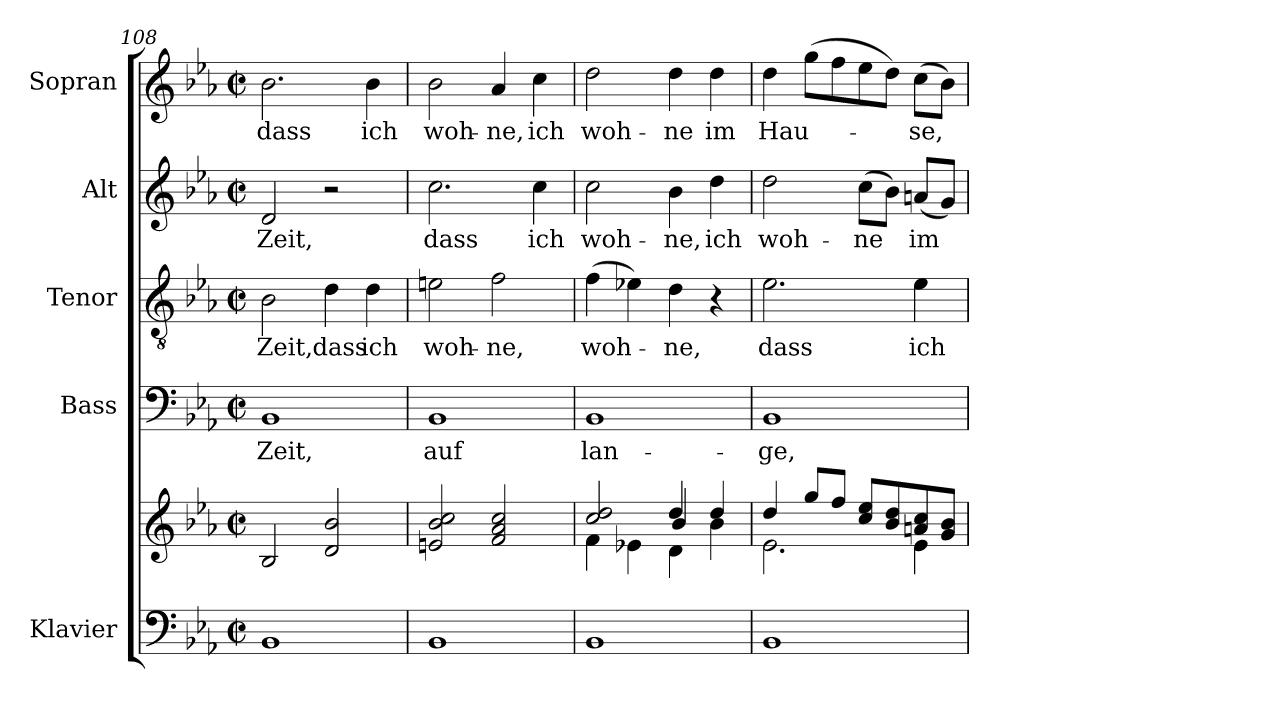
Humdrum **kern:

**kern	**kern	**kern	**text	**kern	**text	**kern	**text	**kern	**text
*part5	*part5	*part4	*part4	*part3	*part3	*part2	*part2	*part1	*part1
*staff6	*staff5	*staff4	*staff4	*staff3	*staff3	*staff2	*staff2	*staff1	*staff1
*I"Klavier	*	*I"Bass	*	*I"Tenor	*	*I"Alt	*	*I"Sopran	*
*I'Klav.	*	*I'B.	*	*I'T.	*	*I'A.	*	*I'S.	*
*clefF4	*clefG2	*clefF4	*	*clefGv2	*	*clefG2	*	*clefG2	*
*	*	*	*	*ITrd7c12	*	*	*	*	*
*k[b-e-a-]	*k[b-e-a-]	*k[b-e-a-]	*	*k[b-e-a-]	*	*k[b-e-a-]	*	*k[b-e-a-]	*
*E-:	*E-:	*E-:	*	*E-:	*	*E-:	*	*E-:	*
*M2/2	*M2/2	*M2/2	*	*M2/2	*	*M2/2	*	*M2/2	*
*met(c|)	*met(c|)	*met(c|)	*	*met(c|)	*	*met(c|)	*	*met(c|)	*
=108	=108	=108	=108	=108	=108	=108	=108	=108	=108
!	!	!	!LO:LY:b:color=#000000	!	!	!	!	!	!
!	!	!	!	!	!LO:LY:b:color=#000000	!	!	!	!
!	!	!	!	!	!	!	!LO:LY:b:color=#000000	!	!
!	!	!	!	!	!	!	!	!	!LO:LY:b:color=#000000
1BB-i	2B-i/	1BB-i	Zeit,	2BB-i\	Zeit,	2di/	Zeit,	2.b-i\	dass
!	!	!	!	!	!LO:LY:b:color=#000000	!	!	!	!
.	2di/ 2b-i	.	.	4Di\	dass	2r	.	.	.
!	!	!	!	!	!LO:LY:b:color=#000000	!	!	!	!
!	!	!	!	!	!	!	!	!	!LO:LY:b:color=#000000
.	.	.	.	4Di\	ich	.	.	4b-i\	ich
!!LO:LB:g=z
=109	=109	=109	=109	=109	=109	=109	=109	=109	=109
!	!	!	!LO:LY:b:color=#000000	!	!	!	!	!	!
!	!	!	!	!	!LO:LY:b:color=#000000	!	!	!	!
!	!	!	!	!	!	!	!LO:LY:b:color=#000000	!	!
!	!	!	!	!	!	!	!	!	!LO:LY:b:color=#000000
1BB-i	2eni/ 2b-i 2cci	1BB-i	auf	2Eni\	woh-	2.cci\	dass	2b-i\	woh-
!	!	!	!	!	!LO:LY:b:color=#000000	!	!	!	!
!	!	!	!	!	!	!	!	!	!LO:LY:b:color=#000000
.	2fi/ 2a-i 2cci	.	.	2Fi\	-ne,	.	.	4a-i/	-ne,
!	!	!	!	!	!	!	!LO:LY:b:color=#000000	!	!
!	!	!	!	!	!	!	!	!	!LO:LY:b:color=#000000
.	.	.	.	.	.	4cci\	ich	4cci\	ich
=110	=110	=110	=110	=110	=110	=110	=110	=110	=110
*	*^	*	*	*	*	*	*	*	*
*	*	*^	*	*	*	*	*	*	*	*
!	!	!	!	!	!LO:LY:b:color=#000000	!	!	!	!	!	!
!	!	!	!	!	!	!	!LO:LY:b:color=#000000	!	!	!	!
!	!	!	!	!	!	!	!	!	!LO:LY:b:color=#000000	!	!
!	!	!	!	!	!	!	!	!	!	!	!LO:LY:b:color=#000000
1BB-i	2cci/ 2ddi	2ryy	4fi\	1BB-i	lan-	(4Fi\	woh-	2cci\	woh-	2ddi\	woh-
.	.	.	4e-Xi\	.	.	4E-Xi\)	.	.	.	.	.
!	!	!	!	!	!	!	!LO:LY:b:color=#000000	!	!	!	!
!	!	!	!	!	!	!	!	!	!LO:LY:b:color=#000000	!	!
!	!	!	!	!	!	!	!	!	!	!	!LO:LY:b:color=#000000
.	4ddi/	4b-i/	4di\	.	.	4Di\	-ne,	4b-i\	-ne,	4ddi\	-ne
!	!	!	!	!	!	!	!	!	!LO:LY:b:color=#000000	!	!
!	!	!	!	!	!	!	!	!	!	!	!LO:LY:b:color=#000000
.	4ddi/	4b-i\	4ryy	.	.	4r	.	4ddi\	ich	4ddi\	im
*	*	*v	*v	*	*	*	*	*	*	*	*
=111	=111	=111	=111	=111	=111	=111	=111	=111	=111	=111
*	*	*^	*	*	*	*	*	*	*	*
!	!	!	!	!	!LO:LY:b:color=#000000	!	!	!	!	!	!
*	*	*v	*v	*	*	*	*	*	*	*	*
*	*	*^	*	*	*	*	*	*	*	*
!	!	!	!	!	!	!	!LO:LY:b:color=#000000	!	!	!	!
*	*	*v	*v	*	*	*	*	*	*	*	*
*	*	*^	*	*	*	*	*	*	*	*
!	!	!	!	!	!	!	!	!	!LO:LY:b:color=#000000	!	!
*	*	*v	*v	*	*	*	*	*	*	*	*
*	*	*^	*	*	*	*	*	*	*	*
!	!	!	!	!	!	!	!	!	!	!	!LO:LY:b:color=#000000
*	*	*v	*v	*	*	*	*	*	*	*	*
1BB-i	4ddi/	2.e-i\	1BB-i	-ge,	2.E-i\	dass	2ddi\	woh-	4ddi\	Hau-
.	8ggi/L	.	.	.	.	.	.	.	(8ggi\L	.
.	8ffi/J	.	.	.	.	.	.	.	8ffi\	.
!	!	!	!	!	!	!	!	!LO:LY:b:color=#000000	!	!
.	8cci/ 8ee-iL	.	.	.	.	.	(8cci\L	-ne	8ee-i\	.
.	8b-i/ 8ddi	.	.	.	.	.	8b-i\J)	.	8ddi\J)	.
!	!	!	!	!	!	!LO:LY:b:color=#000000	!	!	!	!
!	!	!	!	!	!	!	!	!LO:LY:b:color=#000000	!	!
!	!	!	!	!	!	!	!	!	!	!LO:LY:b:color=#000000
.	8ani/ 8cci	4e-i\	.	.	4E-i\	ich	(8ani/L	im	(8cci\L	-se,
.	8gi/ 8b-iJ	.	.	.	.	.	8gi/J)	.	8b-i\J)	.
*	*v	*v	*	*	*	*	*	*	*	*
=	=	=	=	=	=	=	=	=	=
*-	*-	*-	*-	*-	*-	*-	*-	*-	*-
